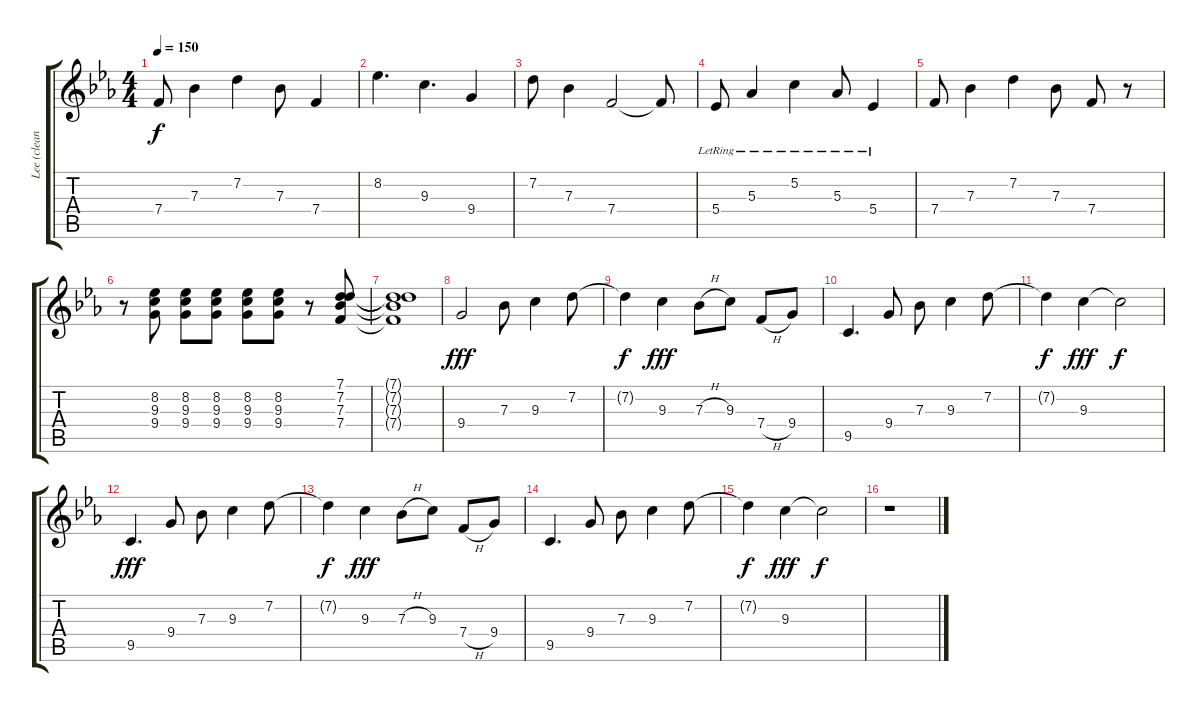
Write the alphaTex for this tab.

\track ("Lee (clean)" "Lee (clean") {instrument electricguitarjazz}
\staff {score tabs}
\tuning (G3 G3 Eb3 Bb2 Eb2 Eb2) {hide}
\ts (4 4)
\tempo 150
\clef g2
\ks eb
7.4.8{dy f} 7.3.4 7.2.4 7.3.8 7.4.4 |
8.2.4{d} 9.3.4{d} 9.4.4 |
7.2.8 7.3.4 7.4.2 7.4{t}.8 |
5.4{lr}.8 5.3{lr}.4 5.2{lr}.4 5.3{lr}.8 5.4{lr}.4 |
7.4.8 7.3.4 7.2.4 7.3.8 7.4.8 r.8 |
r.8 (8.2 9.3 9.4).8 (8.2 9.3 9.4).8 (8.2 9.3 9.4).8 (8.2 9.3 9.4).8 (8.2 9.3 9.4).8 r.8 (7.1 7.2 7.3 7.4).8 |
(7.1{t} 7.2{t} 7.3{t} 7.4{t}).1 |
9.4.2{dy fff} 7.3.8 9.3.4 7.2.8 |
7.2{t}.4{dy f} 9.3.4{dy fff} 7.3{h}.8 9.3.8 7.4{h}.8 9.4.8 |
9.5.4{d} 9.4.8 7.3.8 9.3.4 7.2.8 |
7.2{t}.4{dy f} 9.3.4{dy fff} 9.3{t}.2{dy f} |
9.5.4{d dy fff} 9.4.8 7.3.8 9.3.4 7.2.8 |
7.2{t}.4{dy f} 9.3.4{dy fff} 7.3{h}.8 9.3.8 7.4{h}.8 9.4.8 |
9.5.4{d} 9.4.8 7.3.8 9.3.4 7.2.8 |
7.2{t}.4{dy f} 9.3.4{dy fff} 9.3{t}.2{dy f} |
r.1
